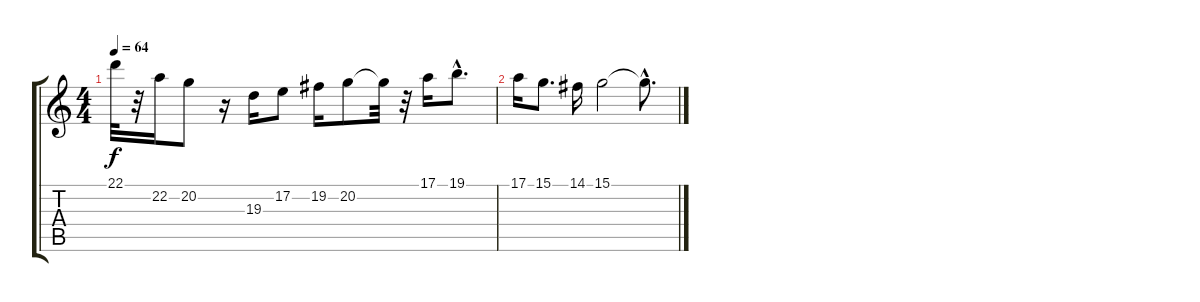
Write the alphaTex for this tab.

\track "" {instrument lead1square}
\staff {score tabs}
\tuning (E4 B3 G3 D3 A2 E2) {hide}
\ts (4 4)
\tempo 64
\clef g2
\ks c
22.1{t}.32{dy f} r.32 22.2.16 20.2.8 r.16 19.3.16 17.2.8 19.2.16 20.2.8 20.2{t}.32 r.32 17.1.16 19.1{hac}.8{d} |
17.1.16 15.1.8{d} 14.1.16 15.1.2 15.1{hac t}.8{d}
